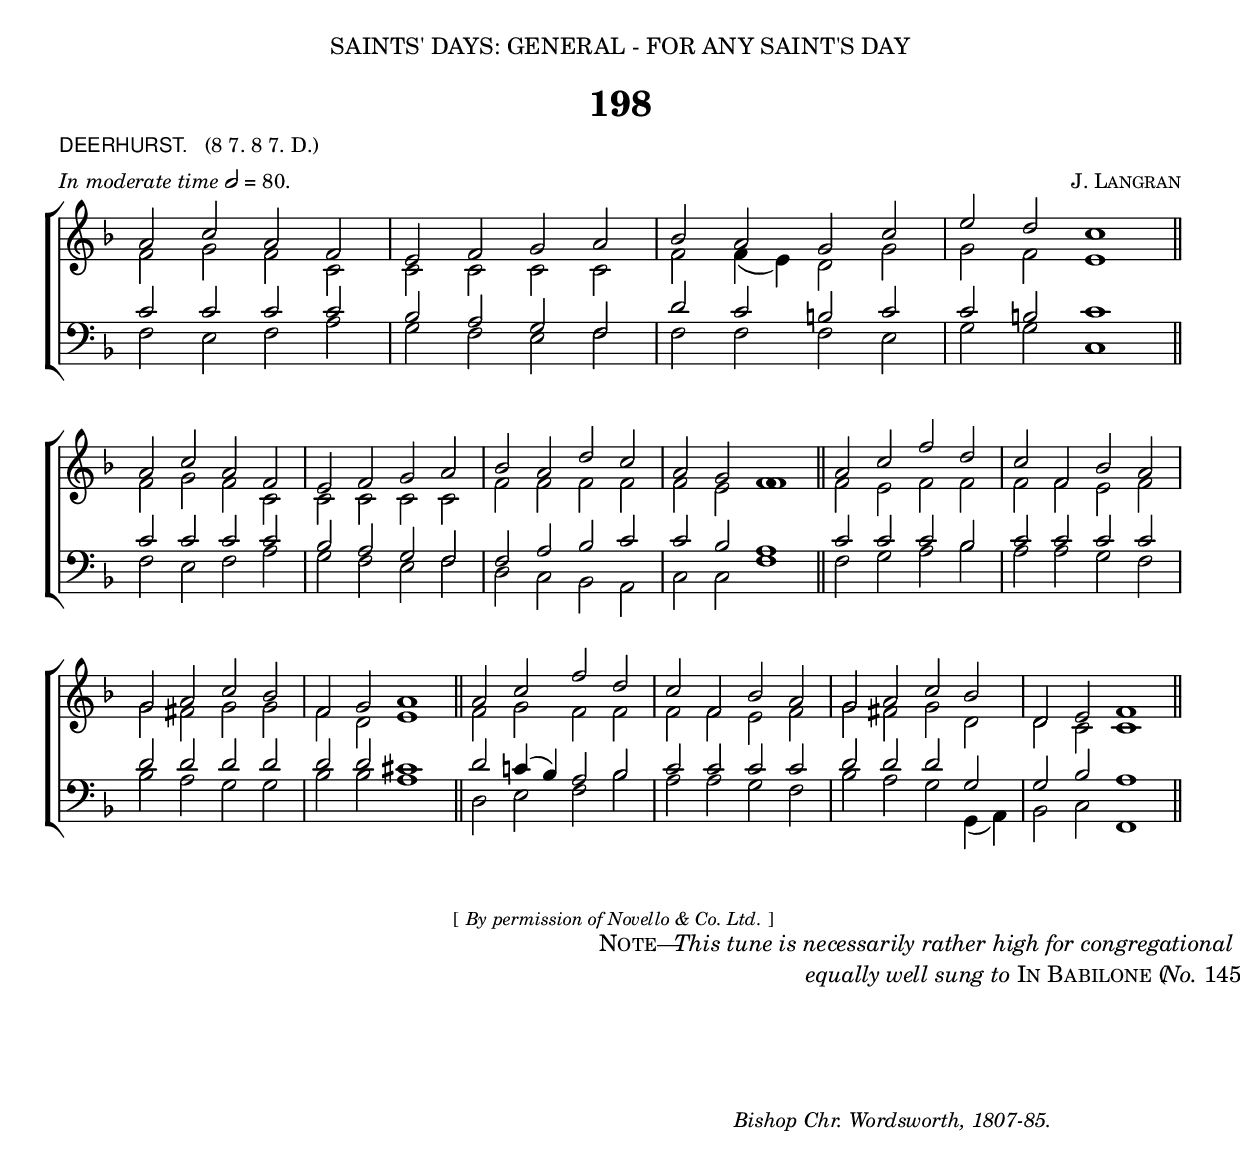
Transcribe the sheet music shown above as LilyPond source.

%%%% 314b.png
%%%% Hymn 198 Deerhurst. Hark! the sound of holy voices.
%%%% Rev 2.

\version "2.10"

\header {
  dedication = \markup {  \center-align { "SAINTS' DAYS: GENERAL - FOR ANY SAINT'S DAY"
	\hspace #0.1 }}	
	
  title = "198"   
  
  poet = \markup { \small {  \line { \sans { "DEERHURST."} \hspace #1 \roman {"(8 7. 8 7. D.)"}} }}
  
  meter = \markup { \small { \italic {In moderate time} \general-align #Y #DOWN \note #"2" #0.5 = 80.} }
  
  arranger = \markup { \small \smallCaps "J. Langran" }
  
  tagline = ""
}


%%%%%%%%%%%%%%%%%%Macros

%%generates the breathmarks
breathmark = { \override Score.RehearsalMark #'break-visibility = #begin-of-line-invisible
	\override Score.RehearsalMark #'Y-offset = #'4.0
	\override Score.RehearsalMark #'X-offset = #'-0.5
	\mark \markup {\fontsize #4 ","}
}

%%% merge. Macro to pull note slightly leftwards.  Used to produce those partially merged wholenotes 

merge = \once \override NoteColumn #'force-hshift = #-0.01

%%%%%%%%%%%%%%%%%End of Macro definitions

%%% SATB voices

global = {
  \time 4/2
  \key f \major
  \set Staff.midiInstrument = "church organ"
}

soprano = \relative c' { 
  a'2 c2 a2 f2 | e2 f2 g2 a2 | bes2 a2 g2 c2 | e2 d2 c1 \bar "||" \break
  a2 c2 a2 f2 | e2 f2 g2 a2 | bes2 a2 d2 c2 | a2 g2 f1 \bar "||" 
  a2 c2 f2 d2 | c2 f,2 bes2 a2 | g2 a2 c2 bes2 | f2 g2 a1 \bar "||" 
  a2 c2 f2 d2 | c2 f,2 bes2 a2 | g2 a2 c2 bes2 | d,2 e2 f1 \bar "||" 
} 
   
alto = \relative c' {  
  f2 g2 f2 c2 | c2 c2 c2 c2 | f2 f4 ( e4 -) d2 g2 | g2 f2  e1 \bar "||" 
  f2 g2 f2 c2 | c2 c2 c2 c2 | f2 f2 f2 f2 | f2 e2 \merge f1 \bar "||" 
  f2 e2 f2 f2 | f2 f2 e2 f2 | g2 fis2 g2 g2 | f2 d2 e1 \bar "||" 
  f2 g2 f2 f2 | f2 f2 e2 f2  | g2 fis2 g2 d2 | d2 c2 c1 \bar "||" 
}

tenor = \relative c {\clef bass 
  c'2 c2 c2 c2 | bes2 a2 g2 f2 | d'2 c2 b2 c2 | c2 b2 c1 \bar "||" 
  c2 c2 c2 c2 | bes2 a2 g2 f2 | f2 a2 bes2 c2 | c2 bes2 a1 \bar "||" 
  c2 c2 c2 bes2 | c2 c2 c2 c2 | d2 d2 d2 d2 | d2 d2 cis1 \bar "||" 
  d2 c!4 ( bes4 ) a2 bes2 | c2 c2 c2 c2 | d2 d2 d2 g,2 | g2 bes2 a1 \bar "||" 
}

bass = \relative c {\clef bass 
  f2 e2 f2 a2 | g2 f2 e2 f2 | f2 f2 f2 e2 | g2 g2 c,1 \bar "||" 
  f2 e2 f2 a2 | g2 f2 e2 f2 | d2 c2 bes2 a2 | c2 c2 f1 \bar "||" 
  f2 g2 a2 bes2 | a2 a2 g2 f2 | bes2 a2 g2 g2 | bes2 bes2 a1 \bar "||" 
  d,2 e2 f2 bes2 | a2 a2 g2 f2 | bes2 a2 g2 g,4 ( a4 ) | bes2 c2 f,1 \bar "||" 
}

#(ly:set-option 'point-and-click #f)

\paper {
  #(set-paper-size "a4")
%  annotate-spacing = ##t
  print-page-number = ##f
  ragged-last-bottom = ##t
  ragged-bottom = ##t
}

\book{

%%% Score block	

\score{
\new ChoirStaff	
<<
	\context Staff = upper << 
	\context Voice = sopranos { \voiceOne \global \soprano }
	\context Voice = altos    { \voiceTwo \global \alto }
	                      >>
	\context Staff = lower <<
	\context Voice = tenors { \voiceOne \global \tenor }
	\context Voice = basses { \voiceTwo \global \bass }
			        >>
>>
\layout {
		indent=0
		\context { \Score \remove "Bar_number_engraver" }
		\context { \Staff \remove "Time_signature_engraver" }
		\context { \Score \remove "Mark_engraver"  }
                \context { \Staff \consists "Mark_engraver"  }
	} %% close layout

\midi { \context { \Score tempoWholesPerMinute = #(ly:make-moment 80 2) }}      
  	
	
} %%% Score bracket

%%% Hymn Notes 

\markup { \hspace #38 \small \smaller {  "[" \italic "By permission of Novello & Co. Ltd." "]" } }

\markup { \hspace #52 \center-align { 
	\line { \smallCaps "Note" \hspace #-1.2 ".—" \hspace #-1.2 \italic "This tune is necessarily rather high for congregational use; the hymn may be" }
	\line { \italic "equally well sung to" \smallCaps "In Babilone" "(" \hspace #-1 \italic "No." "145)." }
}}


%%% fake score block to occupy space and force a pagebreak.  Can't think of a better way of doing this.
\score{
	{s4 }
\header { breakbefore = ##f piece = ##f opus = ##f tagline = ##f }
\layout{	
	\context { \Staff
		\remove Time_signature_engraver
		\remove Key_engraver
		\remove Clef_engraver
		\remove Staff_symbol_engraver
}}}

%%% Second page
%%% Lyrics

%%% Lyric titles and attributions

\markup { \small { \hspace #65 \italic "Bishop Chr. Wordsworth, 1807-85." } }

%%% Lyrics

%%% Main lyric block
%%% To fit on one page, lyrics are in 3 columns: column 1 (verses ), column 2 (a dividing line), column 3 (verses); centred last (fifth) verse.

\markup { \hspace #6  %%add space as necc. to center the entire block of lyrics
          \column { %%% super column for entire block of lyrics
	    \line { %% a master line of 3 columns, two for lyrics and one column of a separator line
		\column { %% column 1
	                 \column { %%verse 1 is a column of 2 lines  
	                  \line { \hspace #2.2 \column { \lower #2.4 \fontsize #8 "H" }   %%Drop Cap goes here
				  \hspace #-1.2    %% adjust this if other letters are too far from Drop Cap
				  \column  { \raise #0.0 "ARK! the sound of holy voices,"
			                                 "  Chanting at the crystal sea," } }     
	                  \line {  \hspace #2.5  %%adjust hspace until this line left edge is flush with Drop Cap
				   \lower  #1.56  %%adjust this until the line spacing looks right
				   \column {   
					   "Alleluya, Alleluya,"
					   "    Alleluya, Lord, to thee:"
					   "Multitude, which none can number,"
					   "    Like the stars in glory stands,"
					   "Clothed in white apparel, holding"
					   "    Palms of victory in their hands."
					   "                  " %%% blank space before next verse
			  		}} 
			         } %%% finish verse 1 
           		\line { "2  "
			   \column {	     
				   "Patriarch, and holy Prophet,"
				   "    Who prepared the way of Christ,"
				   "King, Apostle, Saint, Confessor,"
				   "    Martyr, and Evangelist,"
				   "Saintly Maiden, godly Matron,"
				   "    Widows who have watched to prayer,"
				   "Joined in holy concert, singing"
				   "    To the Lord of all, are there."
				   "                  " %%% blank space before next verse
			}}
			 \line { "3  "
			   \column {	     
				   "They have come from tribulation,"
				   "    And have washed their robes in blood,"
				   "Washed them in the Blood of Jesus;"
				   "    Tried they were,and firm they stood;"
				   "Mocked, imprisoned, stoned, tormented,"
				   "    Sawn asunder, slain with sword,"
				   "They have conquered death and Satan"
				   "    By the might of Christ the Lord."
				   "                  " %%% blank space before next verse
			}}
		}  %% finish Page column 1
		
	\hspace #2 %%adds horizontal space columns 1 and 2   
			   
	\column { \filled-box #'(0.0 . 0.1) #'( -72 . 1) #0 }   %%% Column 2. This is the line dviding the columns 1 and 3. 
			   	   
	\hspace #2 %%adds horizontal space between columns 2 and 3	
	
	\column { %%start page column 3		
			\line {"4  "
			   \column {	     
				   "Marching with thy Cross their banner,"
				   "    They have triumphed following"
				   "Thee, the Captain of salvation,"
				   "    Thee their Saviour and their King;"
				   "Gladly, Lord, with thee they suffered;"
				   "    Gladly, Lord, with thee they died,"
				   "And by death to life immortal"
				   "    They were born, and glorified.""                  " 
				   %%% blank space before next verse
			}} 
			\line {"5  "
			    \column {
				    "Now they reign in heavenly glory,"
				    "    Now they walk in golden light,"
				    "Now they drink, as from a river,"
				    "    Holy bliss and infinite,"
				    "Love and peace they taste for ever,"
				    "    And all truth and knowledge see"
				    "In the beatific vision"
				    "    Of the blessèd Trinity."
				    "                  " %%% blank space before next verse
			}}

	     			\line {"6. "
			     \column {	     
				    "God of God, the One-begotten,"
				    "    Light of light, Emmanuel,"
				    "In whose Body joined together"
				    "    All the Saints for ever dwell;"
				    "Pour upon us of thy fullness,"
				    "    That we may for evermore"
				    "God the Father, God the Son, and"
				    "    God the Holy Ghost adore.     Amen."				                                   
     			}}
	} %%% end column 3
     } %%% end master-line
   } %%% super column bracket
} %%% lyrics markup bracket
       
%%% Amen score block
\score{
  \new ChoirStaff
   <<
        \context Staff = upper \with { fontSize = #-3  \override StaffSymbol #'staff-space = #(magstep -2) }  
	                      << 
	\context Voice = "sopranos" { \relative c' { \clef treble \global \voiceOne f1 f1 \bar "||" }}
	\context Voice = "altos"    { \relative c' {  \clef treble \global \voiceTwo d1 c1 \bar "||" }}
	                      >>
			      
	\context Lyrics \lyricsto "altos" { \override LyricText #'font-size = #-1 A -- men. }
	
	\context Staff = lower \with { fontSize = #-3  \override StaffSymbol #'staff-space = #(magstep -2) }  
	                       <<
	\context Voice = "tenors" { \relative c { \clef bass \global \voiceThree bes'1 a1 \bar "||" }}
	\context Voice = "basses" { \relative c { \clef bass \global \voiceFour  bes1 f1 \bar "||" }}
			        >> 
  >>			      
\header { breakbefore = ##f piece = " " opus = " " }
\layout { 
	\context { \Score timing = ##f }
	ragged-right = ##t
	indent = 15\cm
	\context { \Staff \remove Time_signature_engraver }

       }

\midi { \context { \Score tempoWholesPerMinute = #(ly:make-moment 80 2) }}  %%Amen midi       
       
}  


} %%% book bracket
